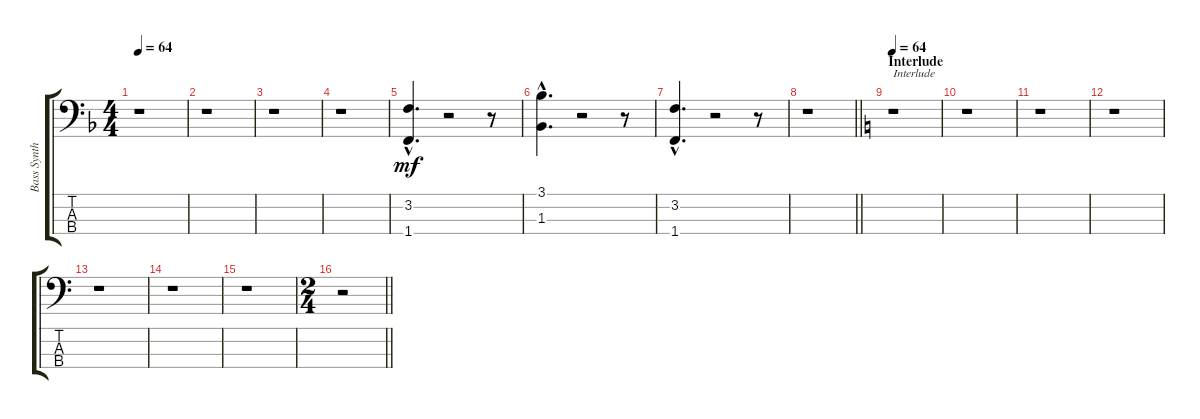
\track ("Bass Synthesizer" "Bass Synth") {instrument contrabass}
\staff {score tabs}
\tuning (G2 D2 A1 E1) {hide}
\ts (4 4)
\tempo 64
\clef f4
\ks f
r.1{dy mf} |
r.1 |
r.1 |
r.1 |
(3.2{hac} 1.4{hac}).4{d} r.2 r.8 |
(3.1{hac} 1.3{hac}).4{d} r.2 r.8 |
(3.2{hac} 1.4{hac}).4{d} r.2 r.8 |
\barLineRight lightlight
r.1 |
\section ("" "Interlude")
\tempo 64
\ks c
r.1{txt "Interlude"} |
r.1 |
r.1 |
r.1 |
r.1 |
r.1 |
r.1 |
\ts (2 4)
\barLineRight lightlight
r.2
